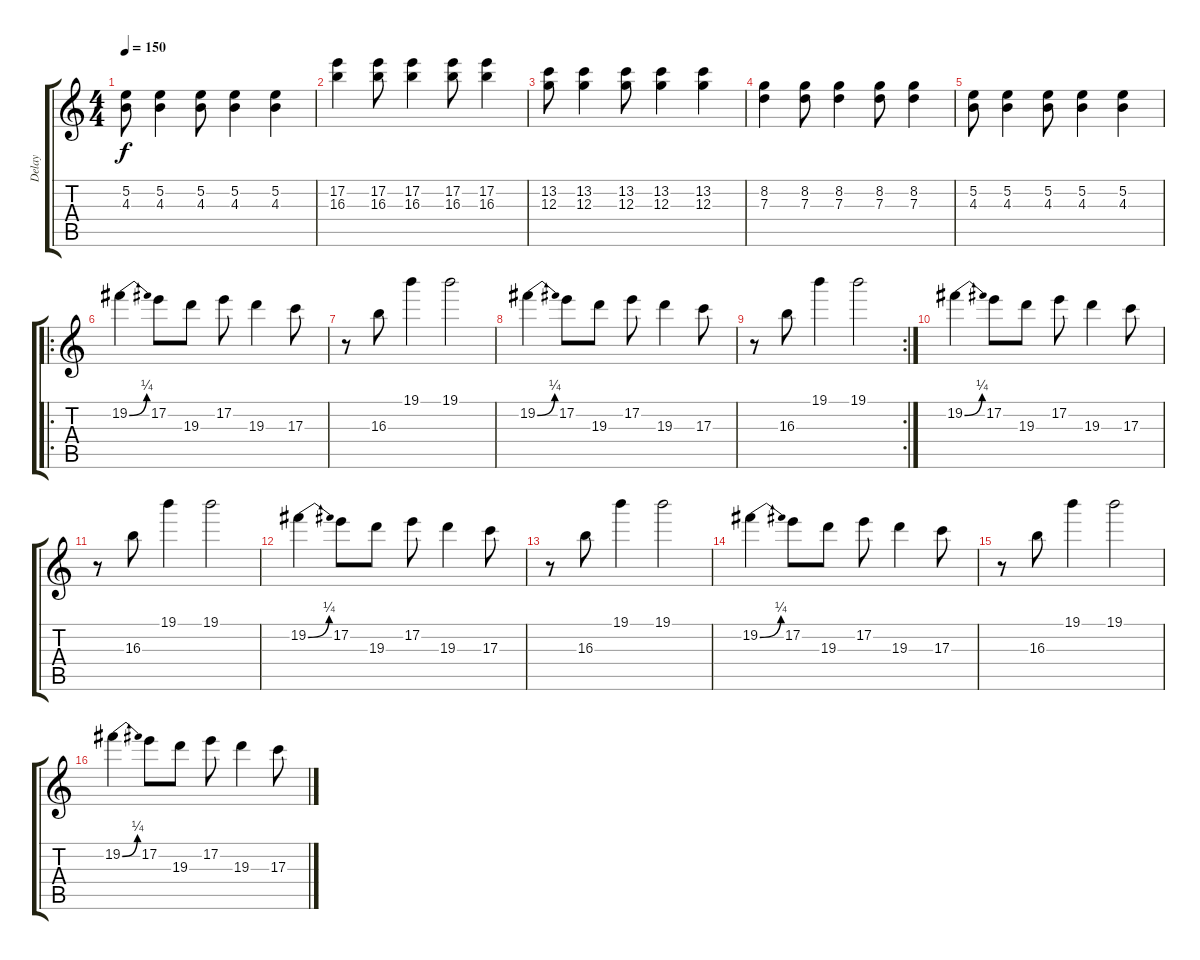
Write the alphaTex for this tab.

\track ("Delay" "Delay") {instrument electricguitarjazz}
\staff {score tabs}
\tuning (E4 B3 G3 D3 A2 E2) {hide}
\ts (4 4)
\tempo 150
\clef g2
\ks c
(5.2 4.3).8{dy f} (5.2 4.3).4 (5.2 4.3).8 (5.2 4.3).4 (5.2 4.3).4 |
(17.2 16.3).4 (17.2 16.3).8 (17.2 16.3).4 (17.2 16.3).8 (17.2 16.3).4 |
(13.2 12.3).8 (13.2 12.3).4 (13.2 12.3).8 (13.2 12.3).4 (13.2 12.3).4 |
(8.2 7.3).4 (8.2 7.3).8 (8.2 7.3).4 (8.2 7.3).8 (8.2 7.3).4 |
(5.2 4.3).8 (5.2 4.3).4 (5.2 4.3).8 (5.2 4.3).4 (5.2 4.3).4 |
\ro
19.2{be (bend 0 0 60 1)}.4 17.2.8 19.3.8 17.2.8 19.3.4 17.3.8 |
r.8 16.3.8 19.1.4 19.1.2 |
19.2{be (bend 0 0 60 1)}.4 17.2.8 19.3.8 17.2.8 19.3.4 17.3.8 |
\rc 2
r.8 16.3.8 19.1.4 19.1.2 |
19.2{be (bend 0 0 60 1)}.4 17.2.8 19.3.8 17.2.8 19.3.4 17.3.8 |
r.8 16.3.8 19.1.4 19.1.2 |
19.2{be (bend 0 0 60 1)}.4 17.2.8 19.3.8 17.2.8 19.3.4 17.3.8 |
r.8 16.3.8 19.1.4 19.1.2 |
19.2{be (bend 0 0 60 1)}.4 17.2.8 19.3.8 17.2.8 19.3.4 17.3.8 |
r.8 16.3.8 19.1.4 19.1.2 |
19.2{be (bend 0 0 60 1)}.4 17.2.8 19.3.8 17.2.8 19.3.4 17.3.8
